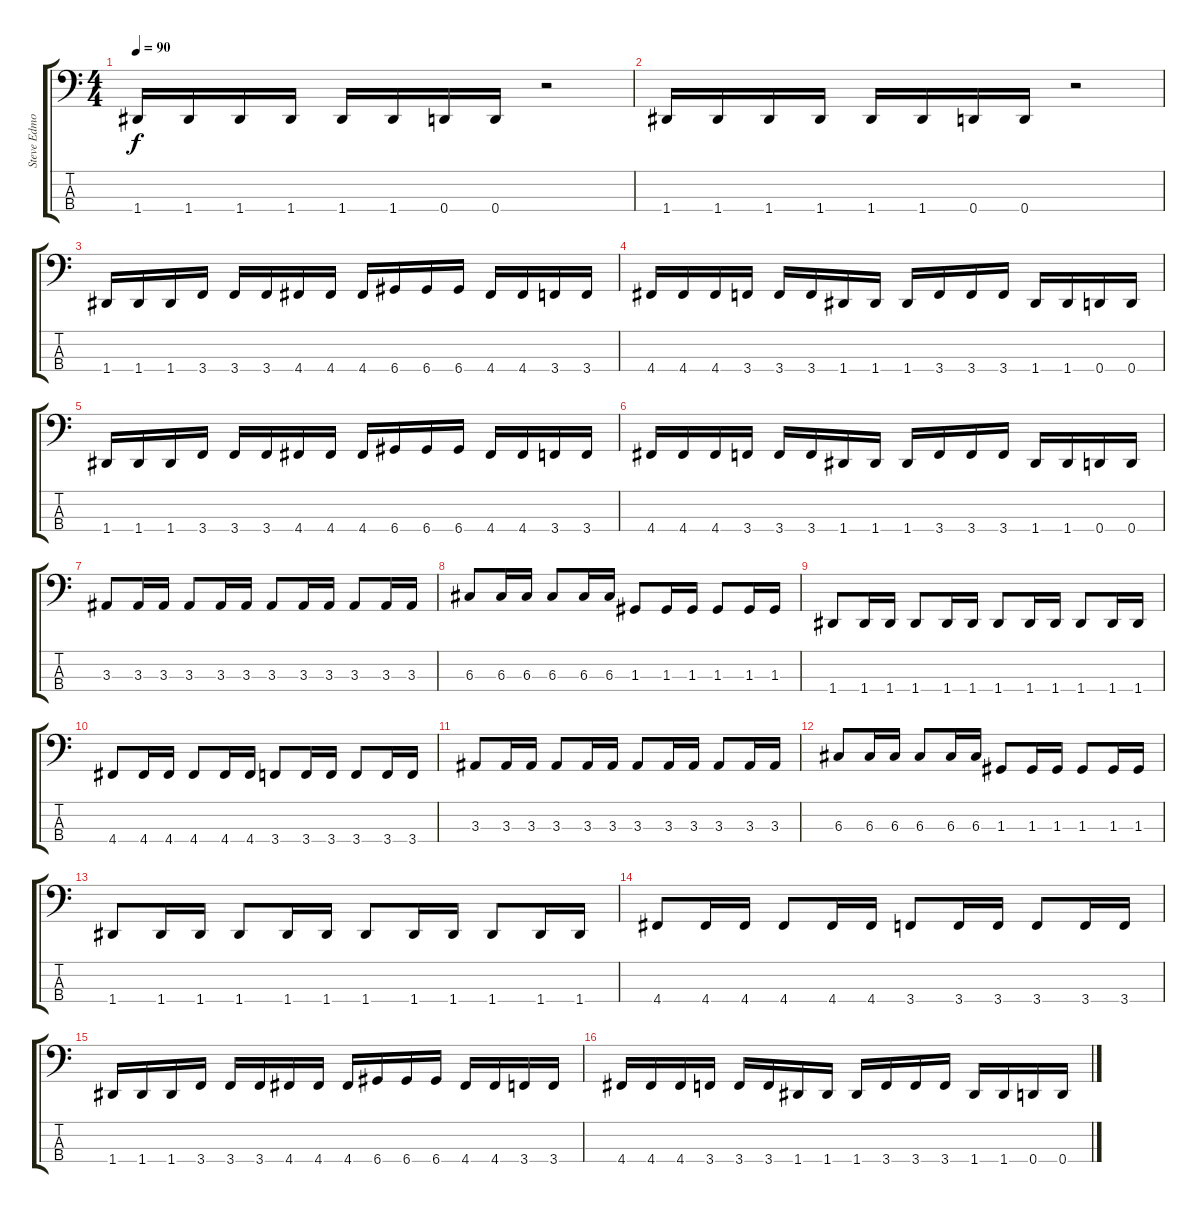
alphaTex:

\track ("Steve Edmondson" "Steve Edmo") {instrument electricbassfinger}
\staff {score tabs}
\tuning (F2 C2 G1 D1) {hide}
\ts (4 4)
\tempo 90
\clef f4
\ks c
1.4.16{dy f} 1.4.16 1.4.16 1.4.16 1.4.16 1.4.16 0.4.16 0.4.16 r.2 |
1.4.16 1.4.16 1.4.16 1.4.16 1.4.16 1.4.16 0.4.16 0.4.16 r.2 |
1.4.16 1.4.16 1.4.16 3.4.16 3.4.16 3.4.16 4.4.16 4.4.16 4.4.16 6.4.16 6.4.16 6.4.16 4.4.16 4.4.16 3.4.16 3.4.16 |
4.4.16 4.4.16 4.4.16 3.4.16 3.4.16 3.4.16 1.4.16 1.4.16 1.4.16 3.4.16 3.4.16 3.4.16 1.4.16 1.4.16 0.4.16 0.4.16 |
1.4.16 1.4.16 1.4.16 3.4.16 3.4.16 3.4.16 4.4.16 4.4.16 4.4.16 6.4.16 6.4.16 6.4.16 4.4.16 4.4.16 3.4.16 3.4.16 |
4.4.16 4.4.16 4.4.16 3.4.16 3.4.16 3.4.16 1.4.16 1.4.16 1.4.16 3.4.16 3.4.16 3.4.16 1.4.16 1.4.16 0.4.16 0.4.16 |
3.3.8 3.3.16 3.3.16 3.3.8 3.3.16 3.3.16 3.3.8 3.3.16 3.3.16 3.3.8 3.3.16 3.3.16 |
6.3.8 6.3.16 6.3.16 6.3.8 6.3.16 6.3.16 1.3.8 1.3.16 1.3.16 1.3.8 1.3.16 1.3.16 |
1.4.8 1.4.16 1.4.16 1.4.8 1.4.16 1.4.16 1.4.8 1.4.16 1.4.16 1.4.8 1.4.16 1.4.16 |
4.4.8 4.4.16 4.4.16 4.4.8 4.4.16 4.4.16 3.4.8 3.4.16 3.4.16 3.4.8 3.4.16 3.4.16 |
3.3.8 3.3.16 3.3.16 3.3.8 3.3.16 3.3.16 3.3.8 3.3.16 3.3.16 3.3.8 3.3.16 3.3.16 |
6.3.8 6.3.16 6.3.16 6.3.8 6.3.16 6.3.16 1.3.8 1.3.16 1.3.16 1.3.8 1.3.16 1.3.16 |
1.4.8 1.4.16 1.4.16 1.4.8 1.4.16 1.4.16 1.4.8 1.4.16 1.4.16 1.4.8 1.4.16 1.4.16 |
4.4.8 4.4.16 4.4.16 4.4.8 4.4.16 4.4.16 3.4.8 3.4.16 3.4.16 3.4.8 3.4.16 3.4.16 |
1.4.16 1.4.16 1.4.16 3.4.16 3.4.16 3.4.16 4.4.16 4.4.16 4.4.16 6.4.16 6.4.16 6.4.16 4.4.16 4.4.16 3.4.16 3.4.16 |
4.4.16 4.4.16 4.4.16 3.4.16 3.4.16 3.4.16 1.4.16 1.4.16 1.4.16 3.4.16 3.4.16 3.4.16 1.4.16 1.4.16 0.4.16 0.4.16
